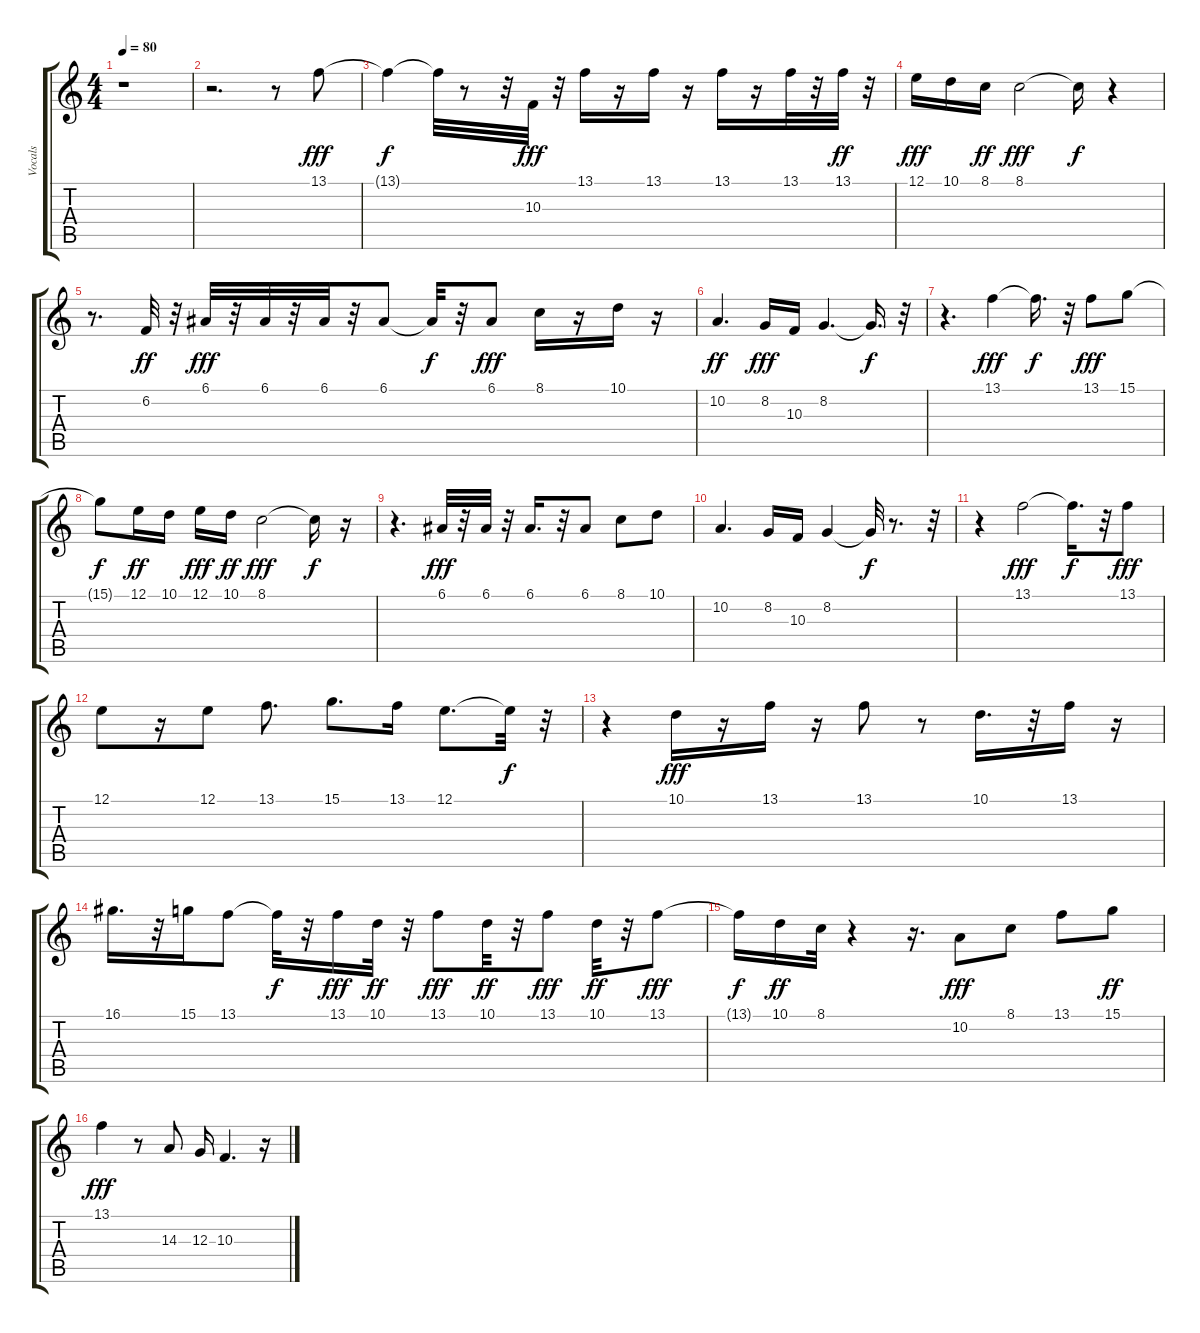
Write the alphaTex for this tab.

\track ("Vocals" "Vocals") {instrument tremolostrings}
\staff {score tabs}
\tuning (E4 B3 G3 D3 A2 E2) {hide}
\ts (4 4)
\tempo 80
\clef g2
\ks c
r.1{dy fff} |
r.2{d} r.8 13.1.8 |
13.1{t}.4{dy f} 13.1{t}.32 r.8 r.32 10.3.32{dy fff} r.32 13.1.16 r.16 13.1.16 r.16 13.1.16 r.16 13.1.32 r.32 13.1.32{dy ff} r.32 |
12.1.16{dy fff} 10.1.16 8.1.16{dy ff} 8.1.2{dy fff} 8.1{t}.16{dy f} r.4 |
r.8{d} 6.2.32{dy ff} r.32 6.1.32{dy fff} r.32 6.1.32 r.32 6.1.32 r.32 6.1.8 6.1{t}.32{dy f} r.32 6.1.8{dy fff} 8.1.16 r.16 10.1.16 r.16 |
10.2.4{d dy ff} 8.2.16{dy fff} 10.3.16 8.2.4{d} 8.2{t}.16{d dy f} r.32 |
r.4{d} 13.1.4{dy fff} 13.1{t}.16{d dy f} r.32 13.1.8{dy fff} 15.1.8 |
15.1{t}.8{dy f} 12.1.16{dy ff} 10.1.16 12.1.16{dy fff} 10.1.16{dy ff} 8.1.2{dy fff} 8.1{t}.16{dy f} r.16 |
r.4{d} 6.1.32{dy fff} r.32 6.1.32 r.32 6.1.16{d} r.32 6.1.8 8.1.8 10.1.8 |
10.2.4{d} 8.2.16 10.3.16 8.2.4 8.2{t}.32{dy f} r.8{d} r.32 |
r.4 13.1.2{dy fff} 13.1{t}.16{d dy f} r.32 13.1.8{dy fff} |
12.1.8 r.16 12.1.8 13.1.8{d} 15.1.8{d} 13.1.16 12.1.8{d} 12.1{t}.32{dy f} r.32 |
r.4 10.1.16{dy fff} r.16 13.1.16 r.16 13.1.8 r.8 10.1.16{d} r.32 13.1.16 r.16 |
16.1.16{d} r.32 15.1.16 13.1.8 13.1{t}.32{dy f} r.32 13.1.16{dy fff} 10.1.32{dy ff} r.32 13.1.8{dy fff} 10.1.32{dy ff} r.32 13.1.8{dy fff} 10.1.32{dy ff} r.32 13.1.8{dy fff} |
13.1{t}.16{dy f} 10.1.16{dy ff} 8.1.32 r.4 r.16{d} 10.2.8{dy fff} 8.1.8 13.1.8 15.1.8{dy ff} |
13.1.4{dy fff} r.8 14.3.8 12.3.16 10.3.4{d} r.16
